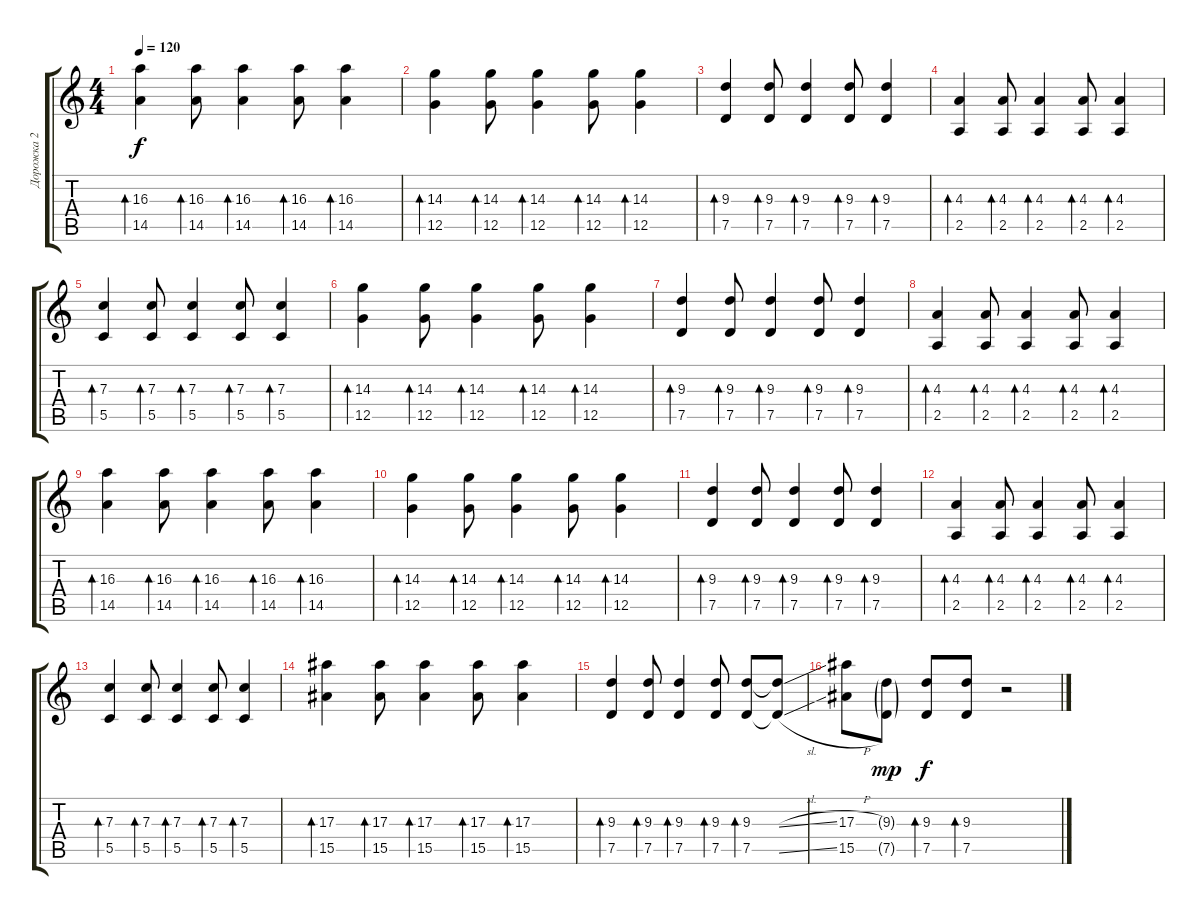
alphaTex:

\track ("Дорожка 2" "Дорожка 2") {instrument distortionguitar}
\staff {score tabs}
\tuning (D4 A3 F3 C3 G2 C2) {hide}
\ts (4 4)
\tempo 120
\clef g2
\ks c
(16.3 14.5).4{bd 30 dy f} (16.3 14.5).8{bd 30} (16.3 14.5).4{bd 30} (16.3 14.5).8{bd 30} (16.3 14.5).4{bd 30} |
(14.3 12.5).4{bd 30} (14.3 12.5).8{bd 30} (14.3 12.5).4{bd 30} (14.3 12.5).8{bd 30} (14.3 12.5).4{bd 30} |
(9.3 7.5).4{bd 30} (9.3 7.5).8{bd 30} (9.3 7.5).4{bd 30} (9.3 7.5).8{bd 30} (9.3 7.5).4{bd 30} |
(4.3 2.5).4{bd 30} (4.3 2.5).8{bd 30} (4.3 2.5).4{bd 30} (4.3 2.5).8{bd 30} (4.3 2.5).4{bd 30} |
(7.3 5.5).4{bd 30} (7.3 5.5).8{bd 30} (7.3 5.5).4{bd 30} (7.3 5.5).8{bd 30} (7.3 5.5).4{bd 30} |
(14.3 12.5).4{bd 30} (14.3 12.5).8{bd 30} (14.3 12.5).4{bd 30} (14.3 12.5).8{bd 30} (14.3 12.5).4{bd 30} |
(9.3 7.5).4{bd 30} (9.3 7.5).8{bd 30} (9.3 7.5).4{bd 30} (9.3 7.5).8{bd 30} (9.3 7.5).4{bd 30} |
(4.3 2.5).4{bd 30} (4.3 2.5).8{bd 30} (4.3 2.5).4{bd 30} (4.3 2.5).8{bd 30} (4.3 2.5).4{bd 30} |
(16.3 14.5).4{bd 30} (16.3 14.5).8{bd 30} (16.3 14.5).4{bd 30} (16.3 14.5).8{bd 30} (16.3 14.5).4{bd 30} |
(14.3 12.5).4{bd 30} (14.3 12.5).8{bd 30} (14.3 12.5).4{bd 30} (14.3 12.5).8{bd 30} (14.3 12.5).4{bd 30} |
(9.3 7.5).4{bd 30} (9.3 7.5).8{bd 30} (9.3 7.5).4{bd 30} (9.3 7.5).8{bd 30} (9.3 7.5).4{bd 30} |
(4.3 2.5).4{bd 30} (4.3 2.5).8{bd 30} (4.3 2.5).4{bd 30} (4.3 2.5).8{bd 30} (4.3 2.5).4{bd 30} |
(7.3 5.5).4{bd 30} (7.3 5.5).8{bd 30} (7.3 5.5).4{bd 30} (7.3 5.5).8{bd 30} (7.3 5.5).4{bd 30} |
(17.3 15.5).4{bd 30} (17.3 15.5).8{bd 30} (17.3 15.5).4{bd 30} (17.3 15.5).8{bd 30} (17.3 15.5).4{bd 30} |
(9.3 7.5).4{bd 30} (9.3 7.5).8{bd 30} (9.3 7.5).4{bd 30} (9.3 7.5).8{bd 30} (9.3 7.5).8{bd 30} (9.3{sl t} 7.5{sl t}).8 |
(17.3{h} 15.5{h}).8 (9.3{g} 7.5{g}).8{dy mp} (9.3 7.5).8{bd 30 dy f} (9.3 7.5).8{bd 30} r.2
